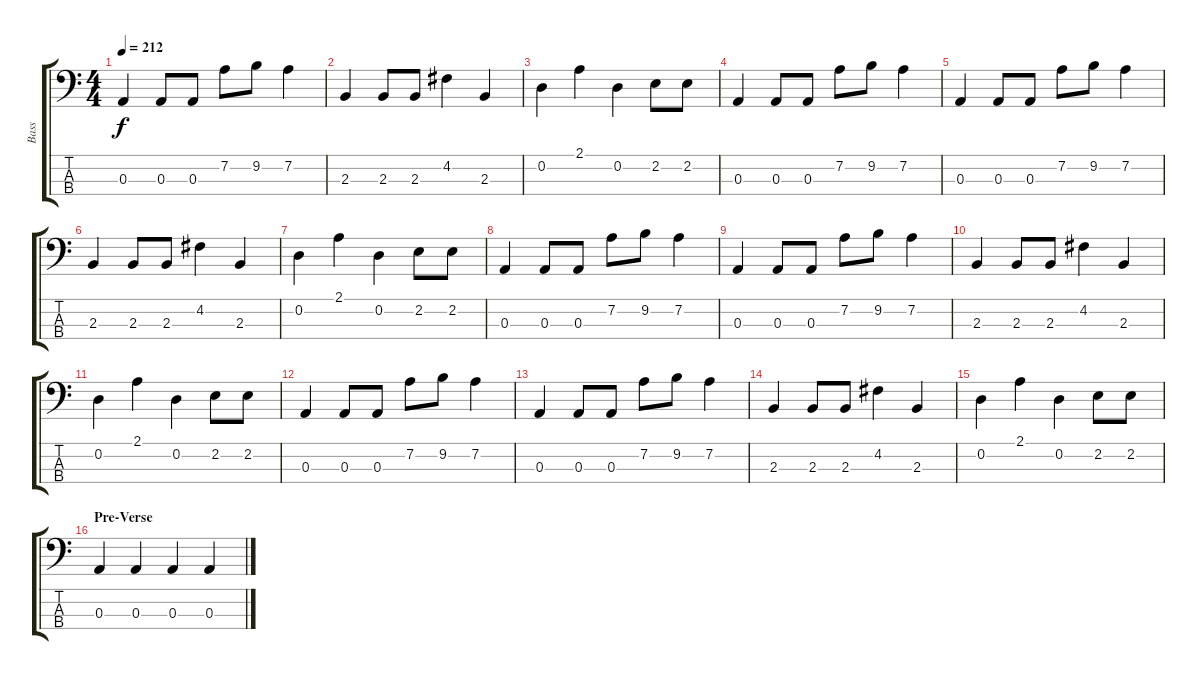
\track ("Bass" "Bass") {instrument slapbass2}
\staff {score tabs}
\tuning (G2 D2 A1 E1) {hide}
\ts (4 4)
\tempo 212
\clef f4
\ks c
0.3.4{dy f} 0.3.8 0.3.8 7.2.8 9.2.8 7.2.4 |
2.3.4 2.3.8 2.3.8 4.2.4 2.3.4 |
0.2.4 2.1.4 0.2.4 2.2.8 2.2.8 |
0.3.4 0.3.8 0.3.8 7.2.8 9.2.8 7.2.4 |
0.3.4 0.3.8 0.3.8 7.2.8 9.2.8 7.2.4 |
2.3.4 2.3.8 2.3.8 4.2.4 2.3.4 |
0.2.4 2.1.4 0.2.4 2.2.8 2.2.8 |
0.3.4 0.3.8 0.3.8 7.2.8 9.2.8 7.2.4 |
0.3.4 0.3.8 0.3.8 7.2.8 9.2.8 7.2.4 |
2.3.4 2.3.8 2.3.8 4.2.4 2.3.4 |
0.2.4 2.1.4 0.2.4 2.2.8 2.2.8 |
0.3.4 0.3.8 0.3.8 7.2.8 9.2.8 7.2.4 |
0.3.4 0.3.8 0.3.8 7.2.8 9.2.8 7.2.4 |
2.3.4 2.3.8 2.3.8 4.2.4 2.3.4 |
0.2.4 2.1.4 0.2.4 2.2.8 2.2.8 |
\section ("" "Pre-Verse")
0.3.4 0.3.4 0.3.4 0.3.4
